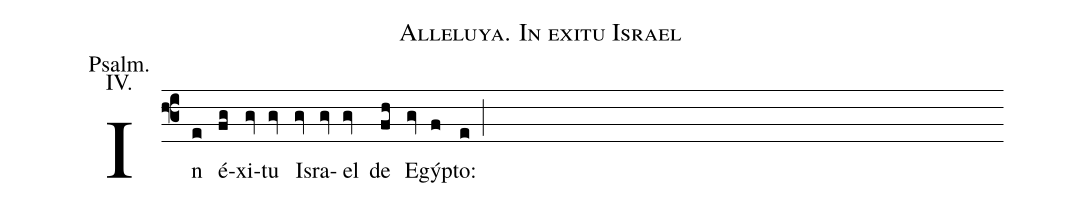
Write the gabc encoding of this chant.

name: Alleluya. In exitu Israel;
annotation: Psalm.;
annotation: IV.;
%%
(f3) In(e) é(fg)xi(gv)tu(gv) Is(gv)ra(gv)el(gv) de(fh) E(gv)gýp(f)to:(e) (;)
